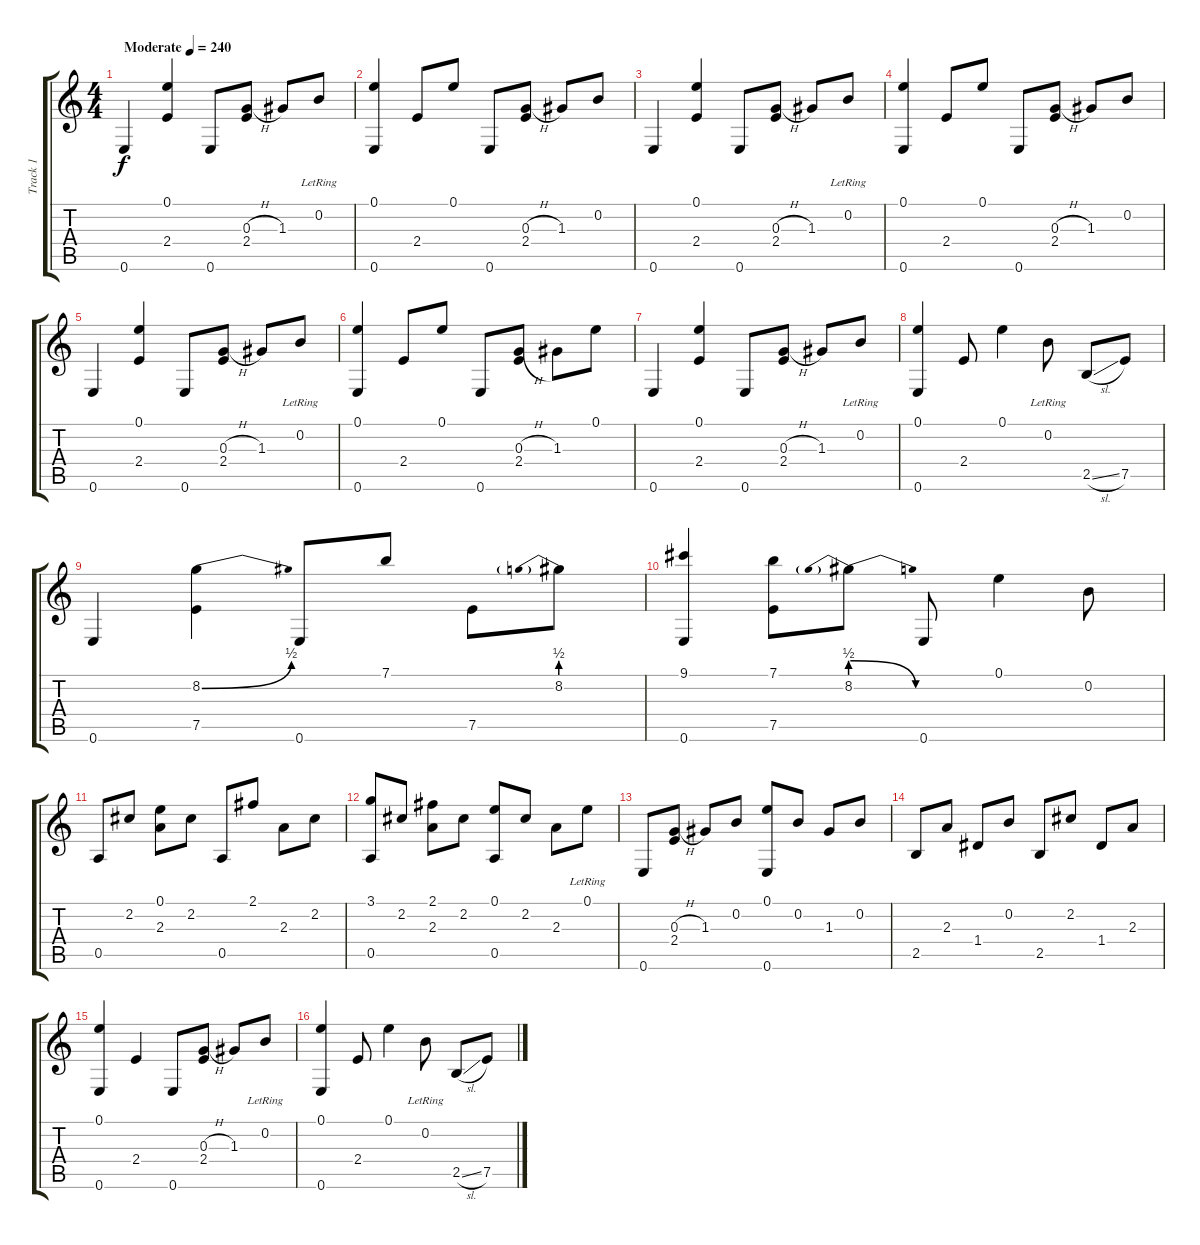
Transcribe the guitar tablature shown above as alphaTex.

\track ("Track 1" "Track 1") {instrument acousticguitarnylon}
\staff {score tabs}
\tuning (E4 B3 G3 D3 A2 E2) {hide}
\ts (4 4)
\tempo (240 "Moderate")
\clef g2
\ks c
0.6.4{dy f instrument acousticguitarnylon} (0.1 2.4).4 0.6.8 (0.3{h} 2.4).8 1.3.8 0.2{lr}.8 |
(0.1 0.6).4 2.4.8 0.1.8 0.6.8 (0.3{h} 2.4).8 1.3.8 0.2.8 |
0.6.4 (0.1 2.4).4 0.6.8 (0.3{h} 2.4).8 1.3.8 0.2{lr}.8 |
(0.1 0.6).4 2.4.8 0.1.8 0.6.8 (0.3{h} 2.4).8 1.3.8 0.2.8 |
0.6.4 (0.1 2.4).4 0.6.8 (0.3{h} 2.4).8 1.3.8 0.2{lr}.8 |
(0.1 0.6).4 2.4.8 0.1.8 0.6.8 (0.3{h} 2.4).8 1.3.8 0.1.8 |
0.6.4 (0.1 2.4).4 0.6.8 (0.3{h} 2.4).8 1.3.8 0.2{lr}.8 |
(0.1 0.6).4 2.4.8 0.1.4 0.2{lr}.8 2.5{sl}.8 7.5.8 |
0.6.4 (8.2{be (bend 0 0 60 2)} 7.5).4 0.6.8 7.1.8 7.5.8 8.2{be (prebend 0 2 60 2)}.8 |
(9.1 0.6).4 (7.1 7.5).8 8.2{be (prebendrelease 0 2 60 0)}.8 0.6.8 0.1.4 0.2.8 |
0.5.8 2.2.8 (0.1 2.3).8 2.2.8 0.5.8 2.1.8 2.3.8 2.2.8 |
(3.1 0.5).8 2.2.8 (2.1 2.3).8 2.2.8 (0.1 0.5).8 2.2.8 2.3.8 0.1{lr}.8 |
0.6.8 (0.3{h} 2.4).8 1.3.8 0.2.8 (0.1 0.6).8 0.2.8 1.3.8 0.2.8 |
2.5.8 2.3.8 1.4.8 0.2.8 2.5.8 2.2.8 1.4.8 2.3.8 |
(0.1 0.6).4 2.4.4 0.6.8 (0.3{h} 2.4).8 1.3.8 0.2{lr}.8 |
(0.1 0.6).4 2.4.8 0.1.4 0.2{lr}.8 2.5{sl}.8 7.5.8
